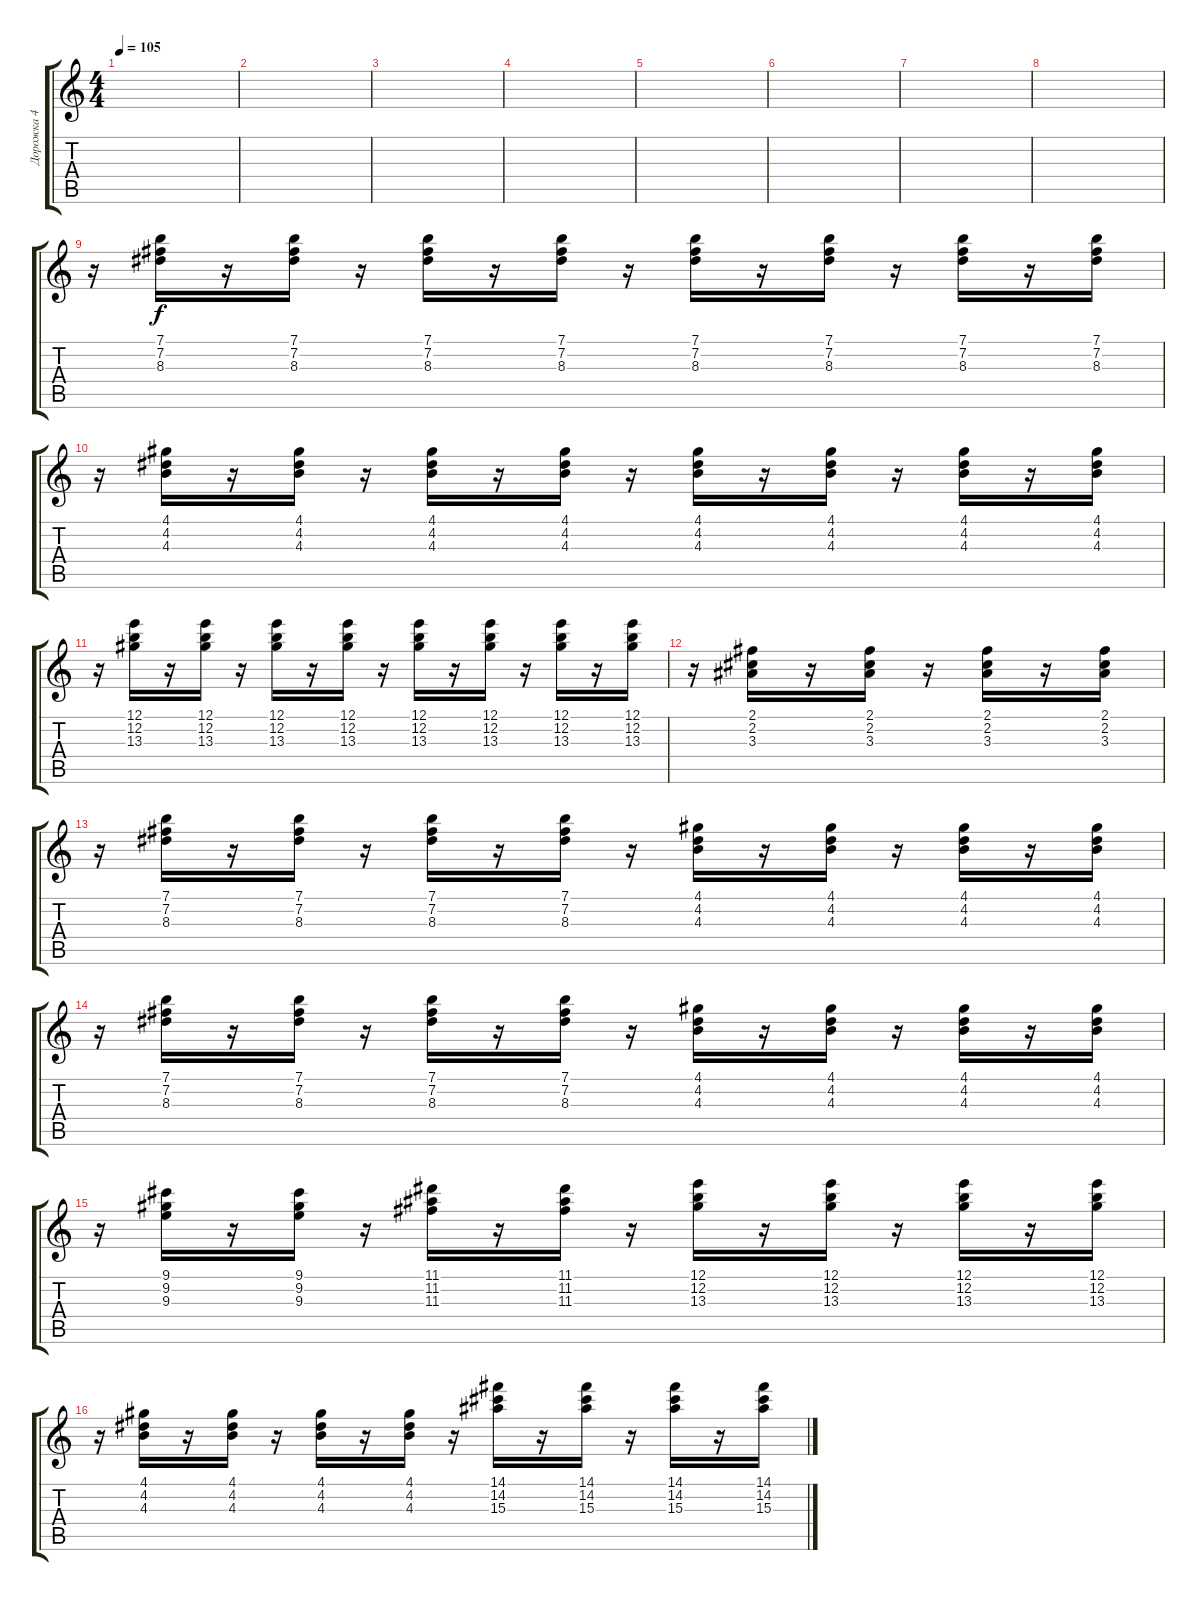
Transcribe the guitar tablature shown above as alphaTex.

\track ("Дорожка 4" "Дорожка 4") {instrument electricguitarclean}
\staff {score tabs}
\tuning (E4 B3 G3 D3 A2 E2) {hide}
\ts (4 4)
\tempo 105
\clef g2
\ks c
|
|
|
|
|
|
|
|
r.16 (7.1 7.2 8.3).16 r.16 (7.1 7.2 8.3).16 r.16 (7.1 7.2 8.3).16 r.16 (7.1 7.2 8.3).16 r.16 (7.1 7.2 8.3).16 r.16 (7.1 7.2 8.3).16 r.16 (7.1 7.2 8.3).16 r.16 (7.1 7.2 8.3).16 |
r.16 (4.1 4.2 4.3).16 r.16 (4.1 4.2 4.3).16 r.16 (4.1 4.2 4.3).16 r.16 (4.1 4.2 4.3).16 r.16 (4.1 4.2 4.3).16 r.16 (4.1 4.2 4.3).16 r.16 (4.1 4.2 4.3).16 r.16 (4.1 4.2 4.3).16 |
r.16 (12.1 12.2 13.3).16 r.16 (12.1 12.2 13.3).16 r.16 (12.1 12.2 13.3).16 r.16 (12.1 12.2 13.3).16 r.16 (12.1 12.2 13.3).16 r.16 (12.1 12.2 13.3).16 r.16 (12.1 12.2 13.3).16 r.16 (12.1 12.2 13.3).16 |
r.16 (2.1 2.2 3.3).16 r.16 (2.1 2.2 3.3).16 r.16 (2.1 2.2 3.3).16 r.16 (2.1 2.2 3.3).16 |
r.16 (7.1 7.2 8.3).16 r.16 (7.1 7.2 8.3).16 r.16 (7.1 7.2 8.3).16 r.16 (7.1 7.2 8.3).16 r.16 (4.1 4.2 4.3).16 r.16 (4.1 4.2 4.3).16 r.16 (4.1 4.2 4.3).16 r.16 (4.1 4.2 4.3).16 |
r.16 (7.1 7.2 8.3).16 r.16 (7.1 7.2 8.3).16 r.16 (7.1 7.2 8.3).16 r.16 (7.1 7.2 8.3).16 r.16 (4.1 4.2 4.3).16 r.16 (4.1 4.2 4.3).16 r.16 (4.1 4.2 4.3).16 r.16 (4.1 4.2 4.3).16 |
r.16 (9.1 9.2 9.3).16 r.16 (9.1 9.2 9.3).16 r.16 (11.1 11.2 11.3).16 r.16 (11.1 11.2 11.3).16 r.16 (12.1 12.2 13.3).16 r.16 (12.1 12.2 13.3).16 r.16 (12.1 12.2 13.3).16 r.16 (12.1 12.2 13.3).16 |
r.16 (4.1 4.2 4.3).16 r.16 (4.1 4.2 4.3).16 r.16 (4.1 4.2 4.3).16 r.16 (4.1 4.2 4.3).16 r.16 (14.1 14.2 15.3).16 r.16 (14.1 14.2 15.3).16 r.16 (14.1 14.2 15.3).16 r.16 (14.1 14.2 15.3).16
